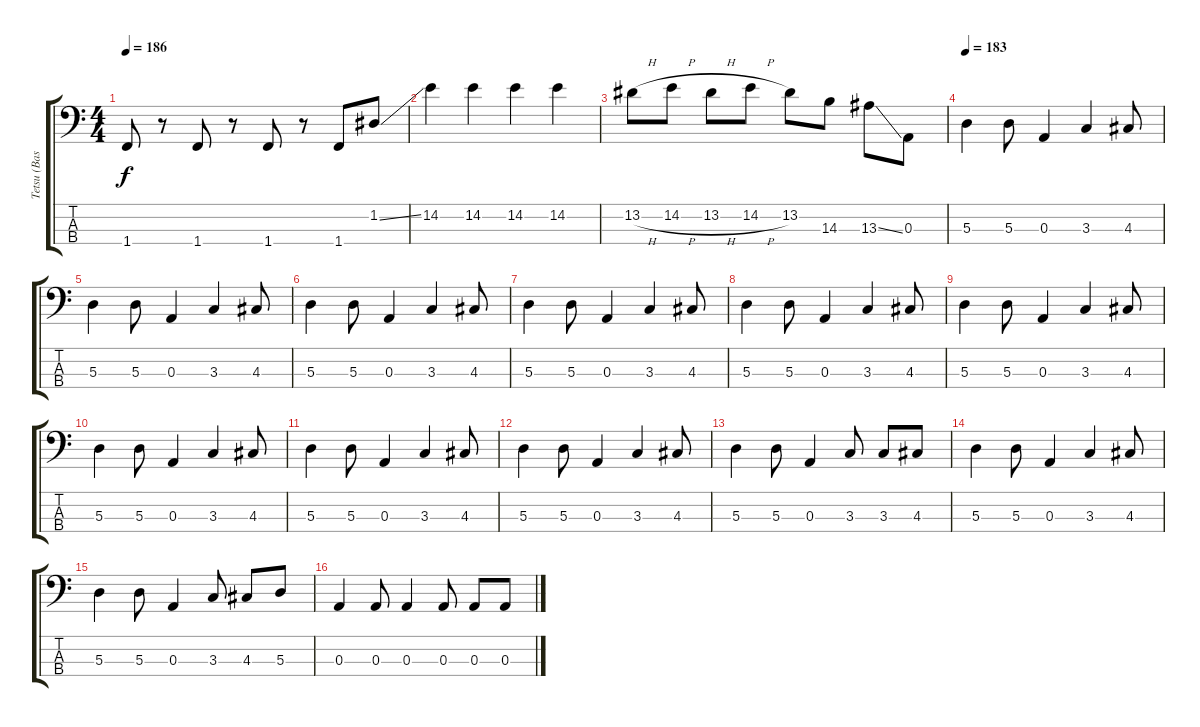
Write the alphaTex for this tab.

\track ("Tetsu (Bass)" "Tetsu (Bas") {instrument electricbasspick}
\staff {score tabs}
\tuning (G2 D2 A1 E1) {hide}
\ts (4 4)
\tempo 186
\clef f4
\ks c
1.4.8{dy f} r.8 1.4.8 r.8 1.4.8 r.8 1.4.8 1.2{ss}.8 |
14.2.4 14.2.4 14.2.4 14.2.4 |
13.2{h}.8 14.2{h}.8 13.2{h}.8 14.2{h}.8 13.2.8 14.3.8 13.3{ss}.8 0.3.8 |
\tempo 183
5.3.4{volume 10} 5.3.8 0.3.4 3.3.4 4.3.8 |
5.3.4 5.3.8 0.3.4 3.3.4 4.3.8 |
5.3.4 5.3.8 0.3.4 3.3.4 4.3.8 |
5.3.4 5.3.8 0.3.4 3.3.4 4.3.8 |
5.3.4 5.3.8 0.3.4 3.3.4 4.3.8 |
5.3.4 5.3.8 0.3.4 3.3.4 4.3.8 |
5.3.4 5.3.8 0.3.4 3.3.4 4.3.8 |
5.3.4 5.3.8 0.3.4 3.3.4 4.3.8 |
5.3.4{volume 16} 5.3.8 0.3.4 3.3.4 4.3.8 |
5.3.4 5.3.8 0.3.4 3.3.8 3.3.8 4.3.8 |
5.3.4 5.3.8 0.3.4 3.3.4 4.3.8 |
5.3.4 5.3.8 0.3.4 3.3.8 4.3.8 5.3.8 |
0.3.4 0.3.8 0.3.4 0.3.8 0.3.8 0.3.8
